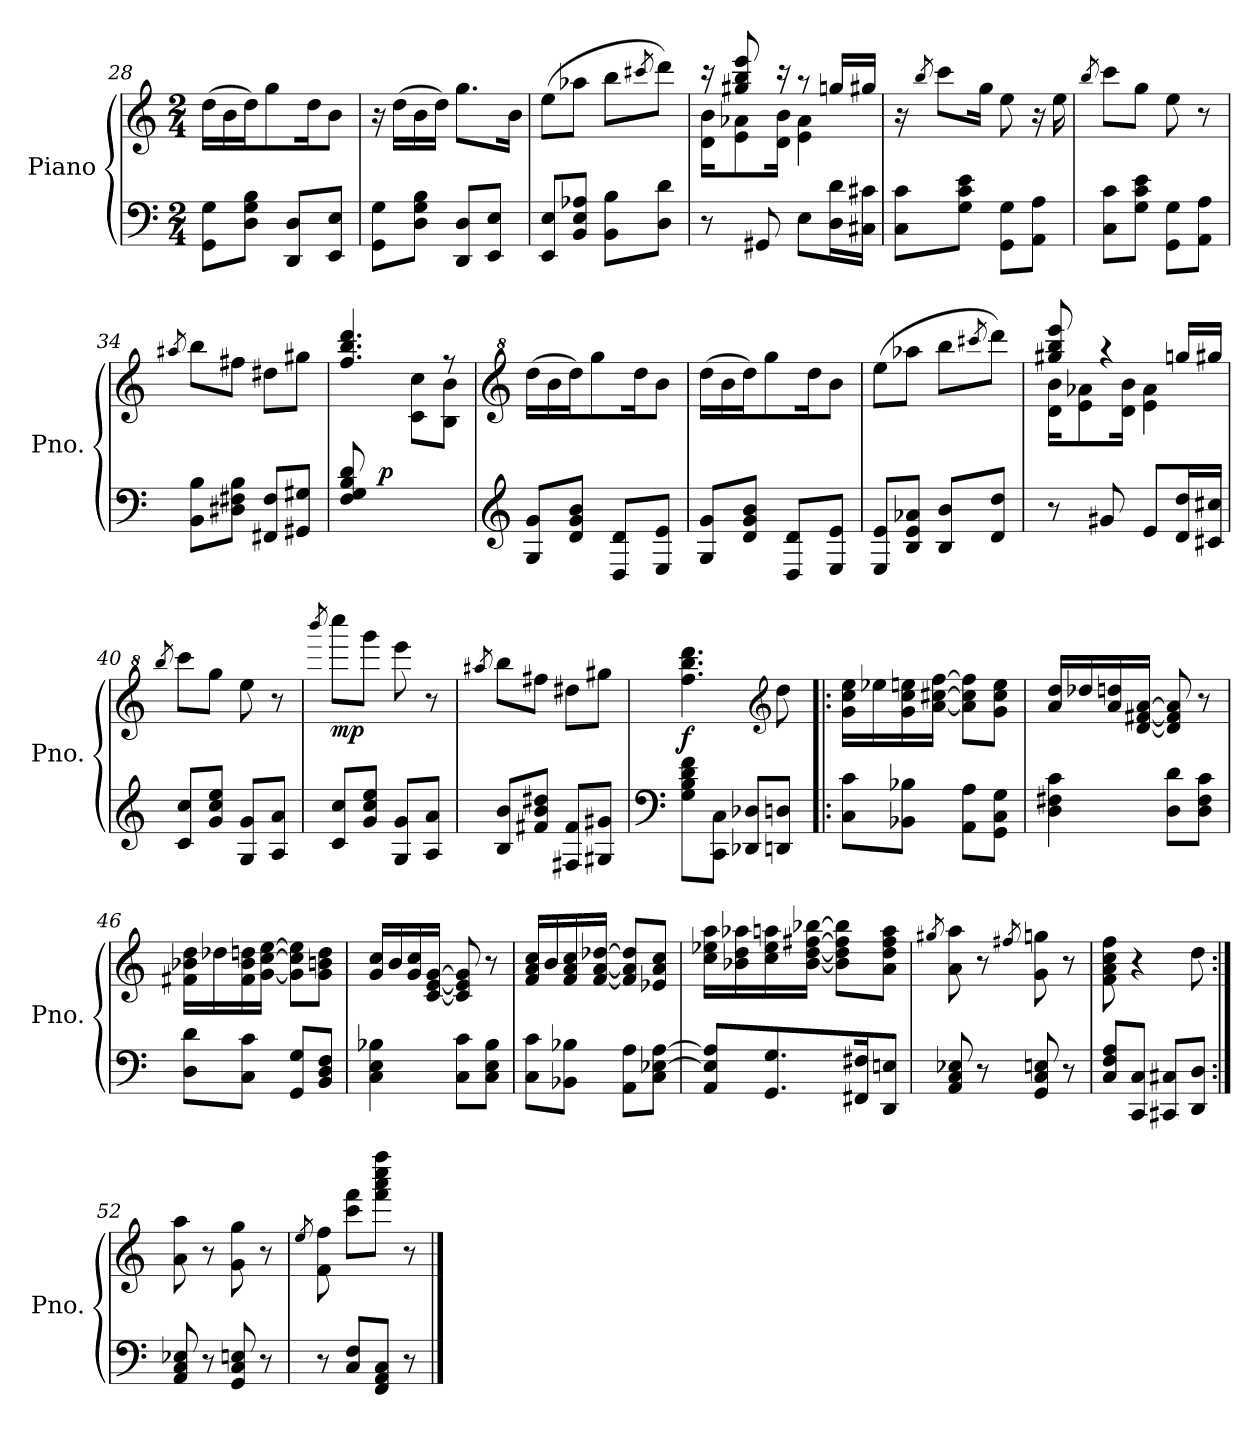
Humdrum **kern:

**kern	**kern	**dynam
*part1	*part1	*part1
*staff2	*staff1	*staff1/2
*I"Piano	*	*
*I'Pno.	*	*
*clefF4	*clefG2	*
*k[]	*k[]	*
*M2/4	*M2/4	*
=28	=28	=28
8GG\ 8G\L	(16dd\LL	.
.	16b\	.
8D\ 8G\ 8B\J	16dd\J)	.
.	8gg\	.
8DD/ 8D/L	.	.
.	16dd\K	.
8EE/ 8E/J	8b\J	.
=29	=29	=29
8GG\ 8G\L	16r	.
.	(16dd\LL	.
8D\ 8G\ 8B\J	16b\	.
.	16dd\JJ)	.
8DD/ 8D/L	8.gg\L	.
8EE/ 8E/J	.	.
.	16b\Jk	.
=30	=30	=30
8EE/ 8E/L	(8ee\L	.
8BB/ 8E/ 8A-X/J	8aa-X\J	.
8BB\ 8B\L	8bb\L	.
.	8qccc#X/	.
8D\ 8d\J	8ddd\J)	.
=31	=31	=31
*	*^	*
8r	16r	16d\ 16b\KL	.
.	8gg#X/ 8bb/ 8eee/	8e\ 8a-X\	.
8GG#X/	.	.	.
.	16r	16d\ 16b\Jk	.
8E\L	8r	4e\ 4a-\	.
16D\ 16d\L	16ggn/LL	.	.
16C#X\ 16c#X\JJ	16gg#X/JJ	.	.
*	*v	*v	*
!!LO:LB:g=z
=32	=32	=32
8C\ 8c\L	16r	.
.	8qbb/	.
.	8ccc\L	.
8G\ 8c\ 8e\J	.	.
.	16gg\Jk	.
8GG\ 8G\L	8ee\	.
8AA\ 8A\J	16r	.
.	16ee\	.
=33	=33	=33
.	8qbb/	.
8C\ 8c\L	8ccc\L	.
8G\ 8c\ 8e\J	8gg\J	.
8GG\ 8G\L	8ee\	.
8AA\ 8A\J	8r	.
=34	=34	=34
.	8qaa#X/	.
8BB\ 8B\L	8bb\L	.
8D#X\ 8F#X\ 8B\J	8ff#X\J	.
8FF#X/ 8F#/L	8dd#X\L	.
8GG#X/ 8G#X/J	8gg#X\J	.
=35	=35	=35
*	*^	*
8F/ 8G/ 8B/ 8d/L	4.ff/ 4.bb/ 4.ddd/	8ryy	.
!	!	!	!LO:DY:a=2
4.ryy	.	8d-X\ 8dd-X\J	p
.	.	8c\ 8cc\L	.
.	8rff	8B\ 8b\J	.
*	*v	*v	*
!!LO:LB:g=z
=36	=36	=36
*clefG2	*clefG^2	*
8G/ 8g/L	(16ddd\LL	.
.	16bb\	.
8d/ 8g/ 8b/J	16ddd\J)	.
.	8ggg\	.
8D/ 8d/L	.	.
.	16ddd\K	.
8E/ 8e/J	8bb\J	.
=37	=37	=37
8G/ 8g/L	(16ddd\LL	.
.	16bb\	.
8d/ 8g/ 8b/J	16ddd\J)	.
.	8ggg\	.
8D/ 8d/L	.	.
.	16ddd\K	.
8E/ 8e/J	8bb\J	.
=38	=38	=38
8E/ 8e/L	(8eee\L	.
8B/ 8e/ 8a-X/J	8aaa-X\J	.
8B/ 8b/L	8bbb\L	.
.	8qcccc#X/	.
8d/ 8dd/J	8dddd\J)	.
=39	=39	=39
*	*^	*
8r	8ggg#X/ 8bbb/ 8eeee/	16dd\ 16bb\KL	.
.	.	8ee\ 8aa-X\	.
8g#X/	4r	.	.
.	.	16dd\ 16bb\Jk	.
8e/L	.	4ee\ 4aa-\	.
16d/ 16dd/L	16gggn/LL	.	.
16c#X/ 16cc#X/JJ	16ggg#X/JJ	.	.
*	*v	*v	*
=40	=40	=40
.	8qbbb/	.
8c/ 8cc/L	8cccc\L	.
8g/ 8cc/ 8ee/J	8ggg\J	.
8G/ 8g/L	8eee\	.
8A/ 8a/J	8r	.
=41	=41	=41
.	8qbbbb/	.
!	!	!LO:DY:b
8c/ 8cc/L	8ccccc\L	mp
8g/ 8cc/ 8ee/J	8gggg\J	.
8G/ 8g/L	8eeee\	.
8A/ 8a/J	8r	.
!!LO:LB:g=z
=42	=42	=42
.	8qaaa#X/	.
8B/ 8b/L	8bbb\L	.
8f#X/ 8b/ 8dd#X/J	8fff#X\J	.
8F#X/ 8f#/L	8ddd#X\L	.
8G#X/ 8g#X/J	8ggg#X\J	.
=43	=43	=43
*clefF4	*	*
!	!	!LO:DY:b
8G\ 8B\ 8d\ 8f\L	4.fff\ 4.bbb\ 4.dddd\	f
8CC\ 8C\J	.	.
8DD-X/ 8D-X/L	.	.
*	*clefG2	*
8DDn/ 8Dn/J	8dd\	.
=44!|:	=44!|:	=44!|:
8C\ 8c\L	16g\ 16cc\ 16ee\LL	.
.	16ee-X\	.
8BB-X\ 8B-X\J	16g\ 16cc\ 16een\	.
.	[16a\ [16cc#X\ [16ff\JJ	.
8AA\ 8A\L	8a\] 8cc#\] 8ff\]L	.
8GG\ 8C\ 8G\J	8g\ 8cc#\ 8ee\J	.
=45	=45	=45
4D\ 4F#X\ 4c\	16a/ 16dd/LL	.
.	16dd-X/	.
.	16a/ 16ddn/	.
.	[16d/ [16f#X/ [16a/JJ	.
8D\ 8d\L	8d/] 8f#/] 8a/]	.
8D\ 8F#\ 8c\J	8r	.
!!LO:LB:g=z
=46	=46	=46
8D\ 8d\L	16f#X\ 16b-X\ 16dd\LL	.
.	16dd-X\	.
8C\ 8c\J	16f#\ 16b-\ 16ddn\	.
.	[16g\ [16cc\ [16ee\JJ	.
8GG/ 8G/L	8g\] 8cc\] 8ee\]L	.
8BB/ 8D/ 8F/J	8g\ 8bn\ 8dd\J	.
=47	=47	=47
4C\ 4E\ 4B-X\	16g/ 16cc/LL	.
.	16b/	.
.	16g/ 16cc/	.
.	[16c/ [16e/ [16g/JJ	.
8C\ 8c\L	8c/] 8e/] 8g/]	.
8C\ 8E\ 8B-\J	8r	.
=48	=48	=48
8C\ 8c\L	16f/ 16a/ 16cc/LL	.
.	16b/	.
8BB-X\ 8B-X\J	16f/ 16a/ 16cc/	.
.	[16f/ [16a/ [16dd-X/JJ	.
8AA\ 8A\L	8f/] 8a/] 8dd-/]L	.
8C\ [8E-X\ [8A\J	8e-X/ 8a/ 8cc/J	.
=49	=49	=49
8AA/ 8E-/] 8A/]L	16cc\ 16ee-X\ 16aa\LL	.
.	16b-X\ 16dd\ 16aa-X\	.
8.GG/ 8.G/	16cc\ 16ee-\ 16aan\	.
.	[16b-\ [16dd\ [16ff#X\ [16bb-X\JJ	.
.	8b-\] 8dd\] 8ff#\] 8bb-\]L	.
16FF#X/ 16F#X/K	.	.
8DD/ 8En/J	8a\ 8dd\ 8ff#\ 8aa\J	.
!!LO:PB:g=z
=50	=50	=50
.	8qgg#X/	.
8AA/ 8C/ 8E-X/	8a\ 8aa\	.
8r	8r	.
.	8qff#X/	.
8GG/ 8C/ 8En/	8g\ 8ggn\	.
8r	8r	.
=51	=51	=51
8C/ 8F/ 8A/L	8f\ 8a\ 8cc\ 8ff\	.
8CC/ 8C/J	4r	.
8CC#X/ 8C#X/L	.	.
8DD/ 8D/J	8dd\	.
=52:|!	=52:|!	=52:|!
8AA/ 8C/ 8E-X/	8a\ 8aa\	.
8r	8r	.
8GG/ 8C/ 8En/	8g\ 8gg\	.
8r	8r	.
=53	=53	=53
.	8qee/	.
8r	8f\ 8ff\	.
8C/ 8F/L	8ccc\ 8fff\L	.
8FF/ 8AA/ 8C/J	8fff\ 8aaa\ 8cccc\ 8ffff\J	.
8r	8r	.
==	==	==
*-	*-	*-
